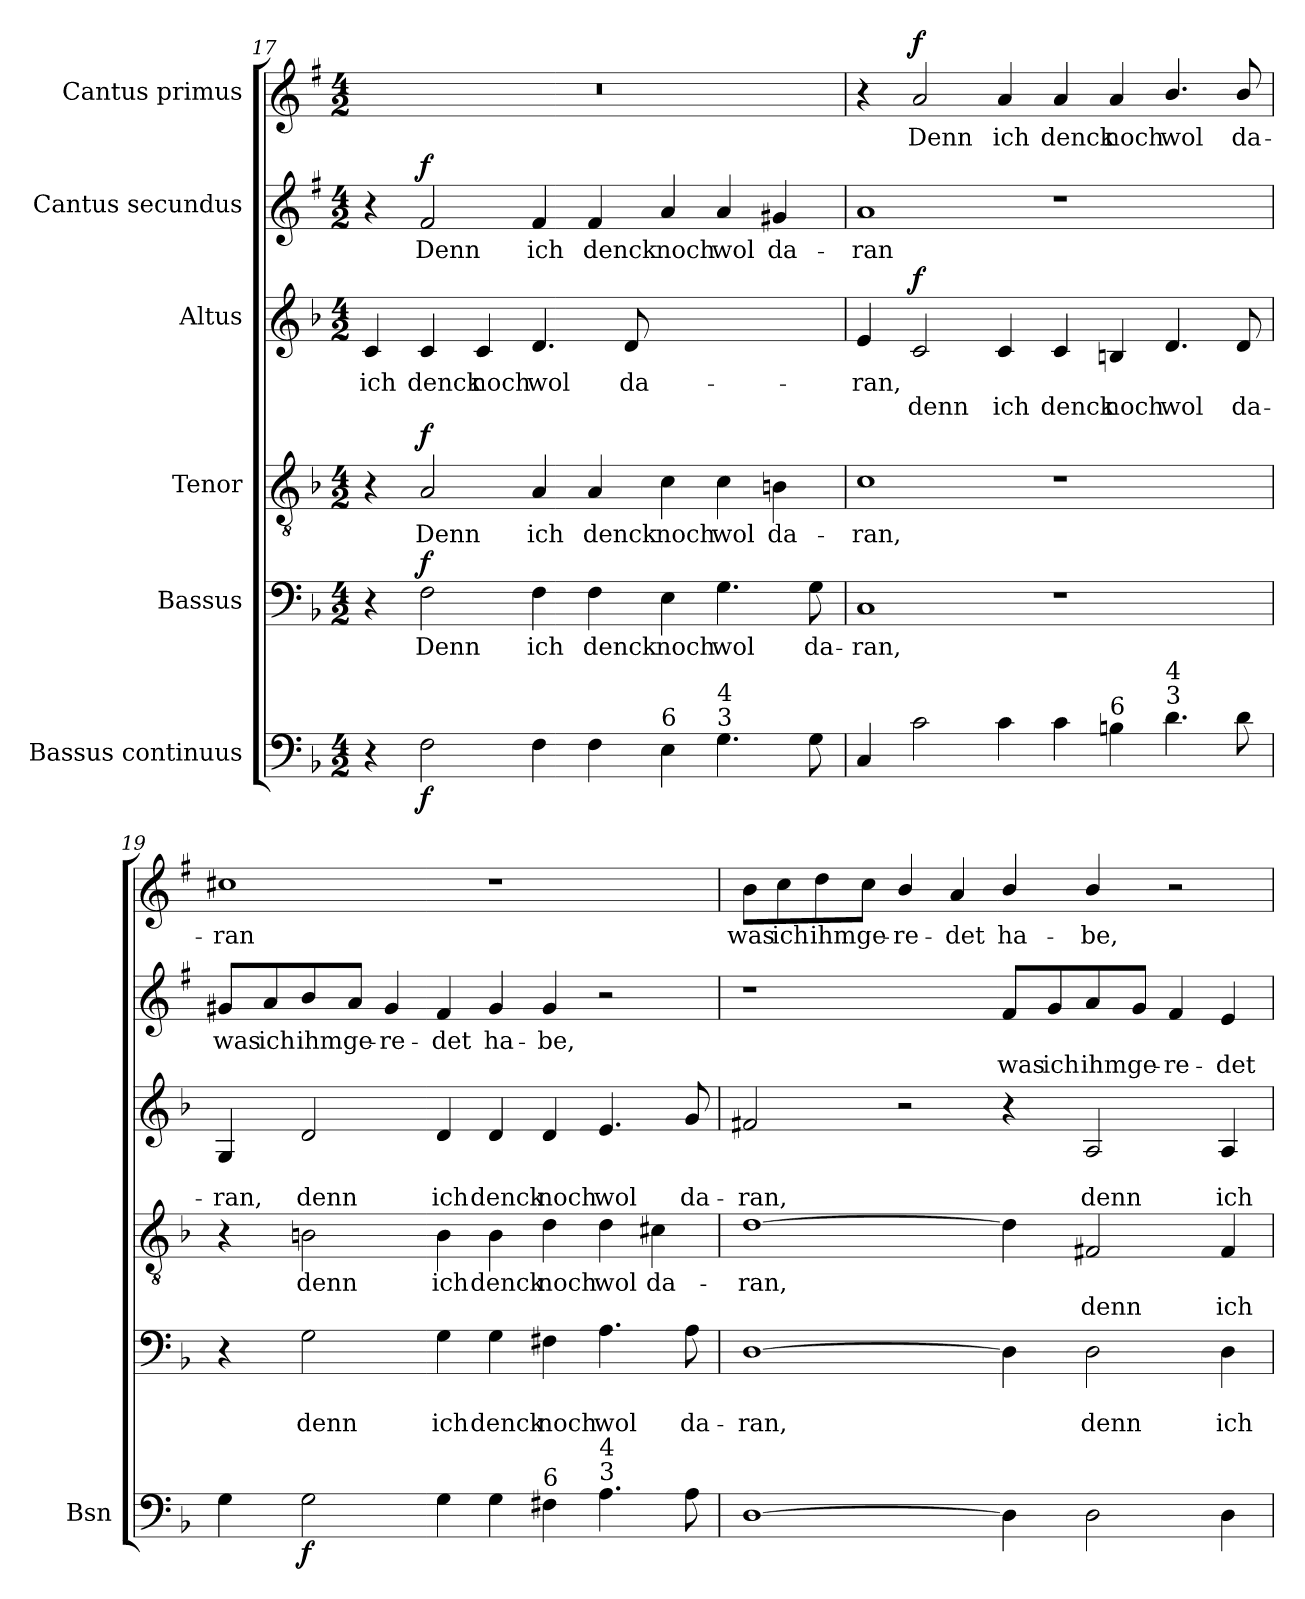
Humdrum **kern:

**kern	**dynam	**kern	**text	**text	**dynam	**kern	**text	**text	**dynam	**kern	**text	**text	**dynam	**kern	**text	**text	**dynam	**kern	**text	**dynam
*part6	*part6	*part5	*part5	*part5	*part5	*part4	*part4	*part4	*part4	*part3	*part3	*part3	*part3	*part2	*part2	*part2	*part2	*part1	*part1	*part1
*staff6	*staff6	*staff5	*staff5	*staff5	*staff5	*staff4	*staff4	*staff4	*staff4	*staff3	*staff3	*staff3	*staff3	*staff2	*staff2	*staff2	*staff2	*staff1	*staff1	*staff1
*I"Bassus continuus	*	*I"Bassus	*	*	*	*I"Tenor	*	*	*	*I"Altus	*	*	*	*I"Cantus secundus	*	*	*	*I"Cantus primus	*	*
*I'Bsn	*	*	*	*	*	*	*	*	*	*	*	*	*	*	*	*	*	*	*	*
!!LO:PB:g=z
*clefF4	*	*clefF4	*	*	*	*clefGv2	*	*	*	*clefG2	*	*	*	*clefG2	*	*	*	*clefG2	*	*
*	*	*	*	*	*	*	*	*	*	*	*	*	*	*ITrd1c2	*	*	*	*ITrd1c2	*	*
*k[b-]	*	*k[b-]	*	*	*	*k[b-]	*	*	*	*k[b-]	*	*	*	*k[b-]	*	*	*	*k[b-]	*	*
*F:	*	*F:	*	*	*	*F:	*	*	*	*F:	*	*	*	*F:	*	*	*	*F:	*	*
*M4/2	*	*M4/2	*	*	*	*M4/2	*	*	*	*M4/2	*	*	*	*M4/2	*	*	*	*M4/2	*	*
=17	=17	=17	=17	=17	=17	=17	=17	=17	=17	=17	=17	=17	=17	=17	=17	=17	=17	=17	=17	=17
!	!	!	!	!	!	!	!	!	!	!	!LO:LY:b	!	!	!	!	!	!	!	!	!
4r	.	4r	.	.	.	4r	.	.	.	4c/	ich	.	.	4r	.	.	.	0r	.	.
!	!LO:DY:b	!	!LO:LY:b	!	!LO:DY:b	!	!LO:LY:b	!	!LO:DY:b	!	!LO:LY:b	!	!	!	!LO:LY:b	!	!LO:DY:b	!	!	!
2F\	f	2F\	Denn	.	f	2A/	Denn	.	f	4c/	denck	.	.	2e/	Denn	.	f	.	.	.
!	!	!	!	!	!	!	!	!	!	!	!LO:LY:b	!	!	!	!	!	!	!	!	!
.	.	.	.	.	.	.	.	.	.	4c/	noch	.	.	.	.	.	.	.	.	.
!	!	!	!LO:LY:b	!	!	!	!LO:LY:b	!	!	!	!LO:LY:b	!	!	!	!LO:LY:b	!	!	!	!	!
4F\	.	4F\	ich	.	.	4A/	ich	.	.	4.d/	wol	.	.	4e/	ich	.	.	.	.	.
!	!	!	!LO:LY:b	!	!	!	!LO:LY:b	!	!	!	!	!	!	!	!LO:LY:b	!	!	!	!	!
4F\	.	4F\	denck	.	.	4A/	denck	.	.	.	.	.	.	4e/	denck	.	.	.	.	.
!	!	!	!	!	!	!	!	!	!	!	!LO:LY:b	!	!	!	!	!	!	!	!	!
.	.	.	.	.	.	.	.	.	.	8d/	da-	.	.	.	.	.	.	.	.	.
!LO:TX:a:t=6	!	!	!	!	!	!	!	!	!	!	!	!	!	!	!	!	!	!	!	!
!	!	!	!LO:LY:b	!	!	!	!LO:LY:b	!	!	!	!	!	!	!	!LO:LY:b	!	!	!	!	!
4E\	.	4E\	noch	.	.	4c\	noch	.	.	2.ryy	.	.	.	4g/	noch	.	.	.	.	.
!LO:TX:a:t=3	!	!	!	!	!	!	!	!	!	!	!	!	!	!	!	!	!	!	!	!
!LO:TX:a:t=4	!	!	!	!	!	!	!	!	!	!	!	!	!	!	!	!	!	!	!	!
!	!	!	!LO:LY:b	!	!	!	!LO:LY:b	!	!	!	!	!	!	!	!LO:LY:b	!	!	!	!	!
4.G\	.	4.G\	wol	.	.	4c\	wol	.	.	.	.	.	.	4g/	wol	.	.	.	.	.
!	!	!	!	!	!	!	!LO:LY:b	!	!	!	!	!	!	!	!LO:LY:b	!	!	!	!	!
.	.	.	.	.	.	4Bn\	da-	.	.	.	.	.	.	4f#X/	da-	.	.	.	.	.
!	!	!	!LO:LY:b	!	!	!	!	!	!	!	!	!	!	!	!	!	!	!	!	!
8G\	.	8G\	da-	.	.	.	.	.	.	.	.	.	.	.	.	.	.	.	.	.
!!LO:LB:g=z
=18	=18	=18	=18	=18	=18	=18	=18	=18	=18	=18	=18	=18	=18	=18	=18	=18	=18	=18	=18	=18
!	!	!	!LO:LY:b	!	!	!	!LO:LY:b	!	!	!	!LO:LY:b	!	!	!	!LO:LY:b	!	!	!	!	!
4C/	.	1C	-ran,	.	.	1c	-ran,	.	.	4e/	-ran,	.	.	1g	-ran	.	.	4r	.	.
!	!	!	!	!	!	!	!	!	!	!	!	!LO:LY:b	!LO:DY:b	!	!	!	!	!	!LO:LY:b	!LO:DY:b
2c\	.	.	.	.	.	.	.	.	.	2c/	.	denn	f	.	.	.	.	2g/	Denn	f
!	!	!	!	!	!	!	!	!	!	!	!	!LO:LY:b	!	!	!	!	!	!	!LO:LY:b	!
4c\	.	.	.	.	.	.	.	.	.	4c/	.	ich	.	.	.	.	.	4g/	ich	.
!	!	!	!	!	!	!	!	!	!	!	!	!LO:LY:b	!	!	!	!	!	!	!LO:LY:b	!
4c\	.	1r	.	.	.	1r	.	.	.	4c/	.	denck	.	1r	.	.	.	4g/	denck	.
!LO:TX:a:t=6	!	!	!	!	!	!	!	!	!	!	!	!	!	!	!	!	!	!	!	!
!	!	!	!	!	!	!	!	!	!	!	!	!LO:LY:b	!	!	!	!	!	!	!LO:LY:b	!
4Bn\	.	.	.	.	.	.	.	.	.	4Bn/	.	noch	.	.	.	.	.	4g/	noch	.
!LO:TX:a:t=3	!	!	!	!	!	!	!	!	!	!	!	!	!	!	!	!	!	!	!	!
!LO:TX:a:t=4	!	!	!	!	!	!	!	!	!	!	!	!	!	!	!	!	!	!	!	!
!	!	!	!	!	!	!	!	!	!	!	!	!LO:LY:b	!	!	!	!	!	!	!LO:LY:b	!
4.d\	.	.	.	.	.	.	.	.	.	4.d/	.	wol	.	.	.	.	.	4.a/	wol	.
!	!	!	!	!	!	!	!	!	!	!	!	!LO:LY:b	!	!	!	!	!	!	!LO:LY:b	!
8d\	.	.	.	.	.	.	.	.	.	8d/	.	da-	.	.	.	.	.	8a/	da-	.
=19	=19	=19	=19	=19	=19	=19	=19	=19	=19	=19	=19	=19	=19	=19	=19	=19	=19	=19	=19	=19
!	!	!	!	!	!	!	!	!	!	!	!	!LO:LY:b	!	!	!LO:LY:b	!	!	!	!LO:LY:b	!
4G\	.	4r	.	.	.	4r	.	.	.	4G/	.	-ran,	.	8f#X/L	was	.	.	1bn	-ran	.
!	!	!	!	!	!	!	!	!	!	!	!	!	!	!	!LO:LY:b	!	!	!	!	!
.	.	.	.	.	.	.	.	.	.	.	.	.	.	8g/	ich	.	.	.	.	.
!	!LO:DY:b	!	!	!LO:LY:b	!	!	!LO:LY:b	!	!	!	!	!LO:LY:b	!	!	!LO:LY:b	!	!	!	!	!
2G\	f	2G\	.	denn	.	2Bn\	denn	.	.	2d/	.	denn	.	8a/	ihm	.	.	.	.	.
!	!	!	!	!	!	!	!	!	!	!	!	!	!	!	!LO:LY:b	!	!	!	!	!
.	.	.	.	.	.	.	.	.	.	.	.	.	.	8g/J	ge-	.	.	.	.	.
!	!	!	!	!	!	!	!	!	!	!	!	!	!	!	!LO:LY:b	!	!	!	!	!
.	.	.	.	.	.	.	.	.	.	.	.	.	.	4f#/	-re-	.	.	.	.	.
!	!	!	!	!LO:LY:b	!	!	!LO:LY:b	!	!	!	!	!LO:LY:b	!	!	!LO:LY:b	!	!	!	!	!
4G\	.	4G\	.	ich	.	4B\	ich	.	.	4d/	.	ich	.	4e/	-det	.	.	.	.	.
!	!	!	!	!LO:LY:b	!	!	!LO:LY:b	!	!	!	!	!LO:LY:b	!	!	!LO:LY:b	!	!	!	!	!
4G\	.	4G\	.	denck	.	4B\	denck	.	.	4d/	.	denck	.	4f#/	ha-	.	.	1r	.	.
!LO:TX:a:t=6	!	!	!	!	!	!	!	!	!	!	!	!	!	!	!	!	!	!	!	!
!	!	!	!	!LO:LY:b	!	!	!LO:LY:b	!	!	!	!	!LO:LY:b	!	!	!LO:LY:b	!	!	!	!	!
4F#X\	.	4F#X\	.	noch	.	4d\	noch	.	.	4d/	.	noch	.	4f#/	-be,	.	.	.	.	.
!LO:TX:a:t=3	!	!	!	!	!	!	!	!	!	!	!	!	!	!	!	!	!	!	!	!
!LO:TX:a:t=4	!	!	!	!	!	!	!	!	!	!	!	!	!	!	!	!	!	!	!	!
!	!	!	!	!LO:LY:b	!	!	!LO:LY:b	!	!	!	!	!LO:LY:b	!	!	!	!	!	!	!	!
4.A\	.	4.A\	.	wol	.	4d\	wol	.	.	4.e/	.	wol	.	2r	.	.	.	.	.	.
!	!	!	!	!	!	!	!LO:LY:b	!	!	!	!	!	!	!	!	!	!	!	!	!
.	.	.	.	.	.	4c#X\	da-	.	.	.	.	.	.	.	.	.	.	.	.	.
!	!	!	!	!LO:LY:b	!	!	!	!	!	!	!	!LO:LY:b	!	!	!	!	!	!	!	!
8A\	.	8A\	.	da-	.	.	.	.	.	8g/	.	da-	.	.	.	.	.	.	.	.
!!LO:PB:g=z
=20	=20	=20	=20	=20	=20	=20	=20	=20	=20	=20	=20	=20	=20	=20	=20	=20	=20	=20	=20	=20
!	!	!	!	!LO:LY:b	!	!	!LO:LY:b	!	!	!	!	!LO:LY:b	!	!	!	!	!	!	!LO:LY:b	!
[1D	.	[1D	.	-ran,	.	[1d	-ran,	.	.	2f#X/	.	-ran,	.	1r	.	.	.	8a\L	was	.
!	!	!	!	!	!	!	!	!	!	!	!	!	!	!	!	!	!	!	!LO:LY:b	!
.	.	.	.	.	.	.	.	.	.	.	.	.	.	.	.	.	.	8b-\	ich	.
!	!	!	!	!	!	!	!	!	!	!	!	!	!	!	!	!	!	!	!LO:LY:b	!
.	.	.	.	.	.	.	.	.	.	.	.	.	.	.	.	.	.	8cc\	ihm	.
!	!	!	!	!	!	!	!	!	!	!	!	!	!	!	!	!	!	!	!LO:LY:b	!
.	.	.	.	.	.	.	.	.	.	.	.	.	.	.	.	.	.	8b-\J	ge-	.
!	!	!	!	!	!	!	!	!	!	!	!	!	!	!	!	!	!	!	!LO:LY:b	!
.	.	.	.	.	.	.	.	.	.	2r	.	.	.	.	.	.	.	4a/	-re-	.
!	!	!	!	!	!	!	!	!	!	!	!	!	!	!	!	!	!	!	!LO:LY:b	!
.	.	.	.	.	.	.	.	.	.	.	.	.	.	.	.	.	.	4g/	-det	.
!	!	!	!	!	!	!	!	!	!	!	!	!	!	!	!	!LO:LY:b	!	!	!LO:LY:b	!
4D\]	.	4D\]	.	.	.	4d\]	.	.	.	4r	.	.	.	8e/L	.	was	.	4a/	ha-	.
!	!	!	!	!	!	!	!	!	!	!	!	!	!	!	!	!LO:LY:b	!	!	!	!
.	.	.	.	.	.	.	.	.	.	.	.	.	.	8f/	.	ich	.	.	.	.
!	!	!	!	!LO:LY:b	!	!	!	!LO:LY:b	!	!	!	!LO:LY:b	!	!	!	!LO:LY:b	!	!	!LO:LY:b	!
2D\	.	2D\	.	denn	.	2F#X/	.	denn	.	2A/	.	denn	.	8g/	.	ihm	.	4a/	-be,	.
!	!	!	!	!	!	!	!	!	!	!	!	!	!	!	!	!LO:LY:b	!	!	!	!
.	.	.	.	.	.	.	.	.	.	.	.	.	.	8f/J	.	ge-	.	.	.	.
!	!	!	!	!	!	!	!	!	!	!	!	!	!	!	!	!LO:LY:b	!	!	!	!
.	.	.	.	.	.	.	.	.	.	.	.	.	.	4e/	.	-re-	.	2r	.	.
!	!	!	!	!LO:LY:b	!	!	!	!LO:LY:b	!	!	!	!LO:LY:b	!	!	!	!LO:LY:b	!	!	!	!
4D\	.	4D\	.	ich	.	4F#/	.	ich	.	4A/	.	ich	.	4d/	.	-det	.	.	.	.
=	=	=	=	=	=	=	=	=	=	=	=	=	=	=	=	=	=	=	=	=
*-	*-	*-	*-	*-	*-	*-	*-	*-	*-	*-	*-	*-	*-	*-	*-	*-	*-	*-	*-	*-
